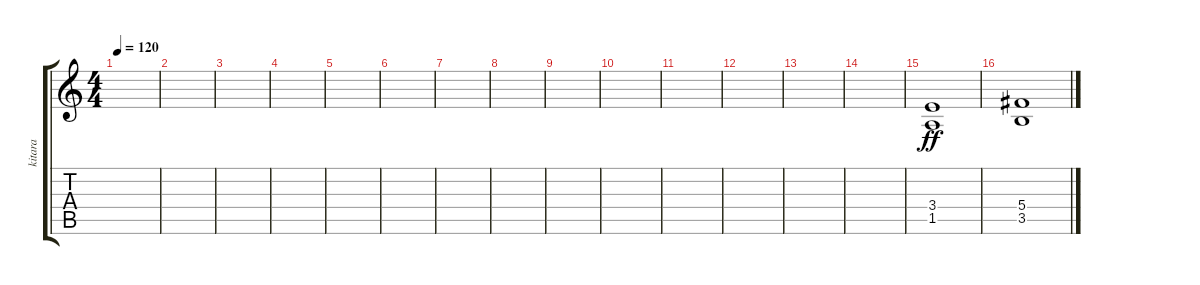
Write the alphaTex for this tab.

\track ("kitara" "kitara") {instrument distortionguitar}
\staff {score tabs}
\tuning (Eb4 Bb3 Gb3 Db3 Ab2 Eb2) {hide}
\ts (4 4)
\tempo 120
\clef g2
\ks c
|
|
|
|
|
|
|
|
|
|
|
|
|
|
(3.4 1.5).1{dy ff volume 13} |
(5.4 3.5).1
